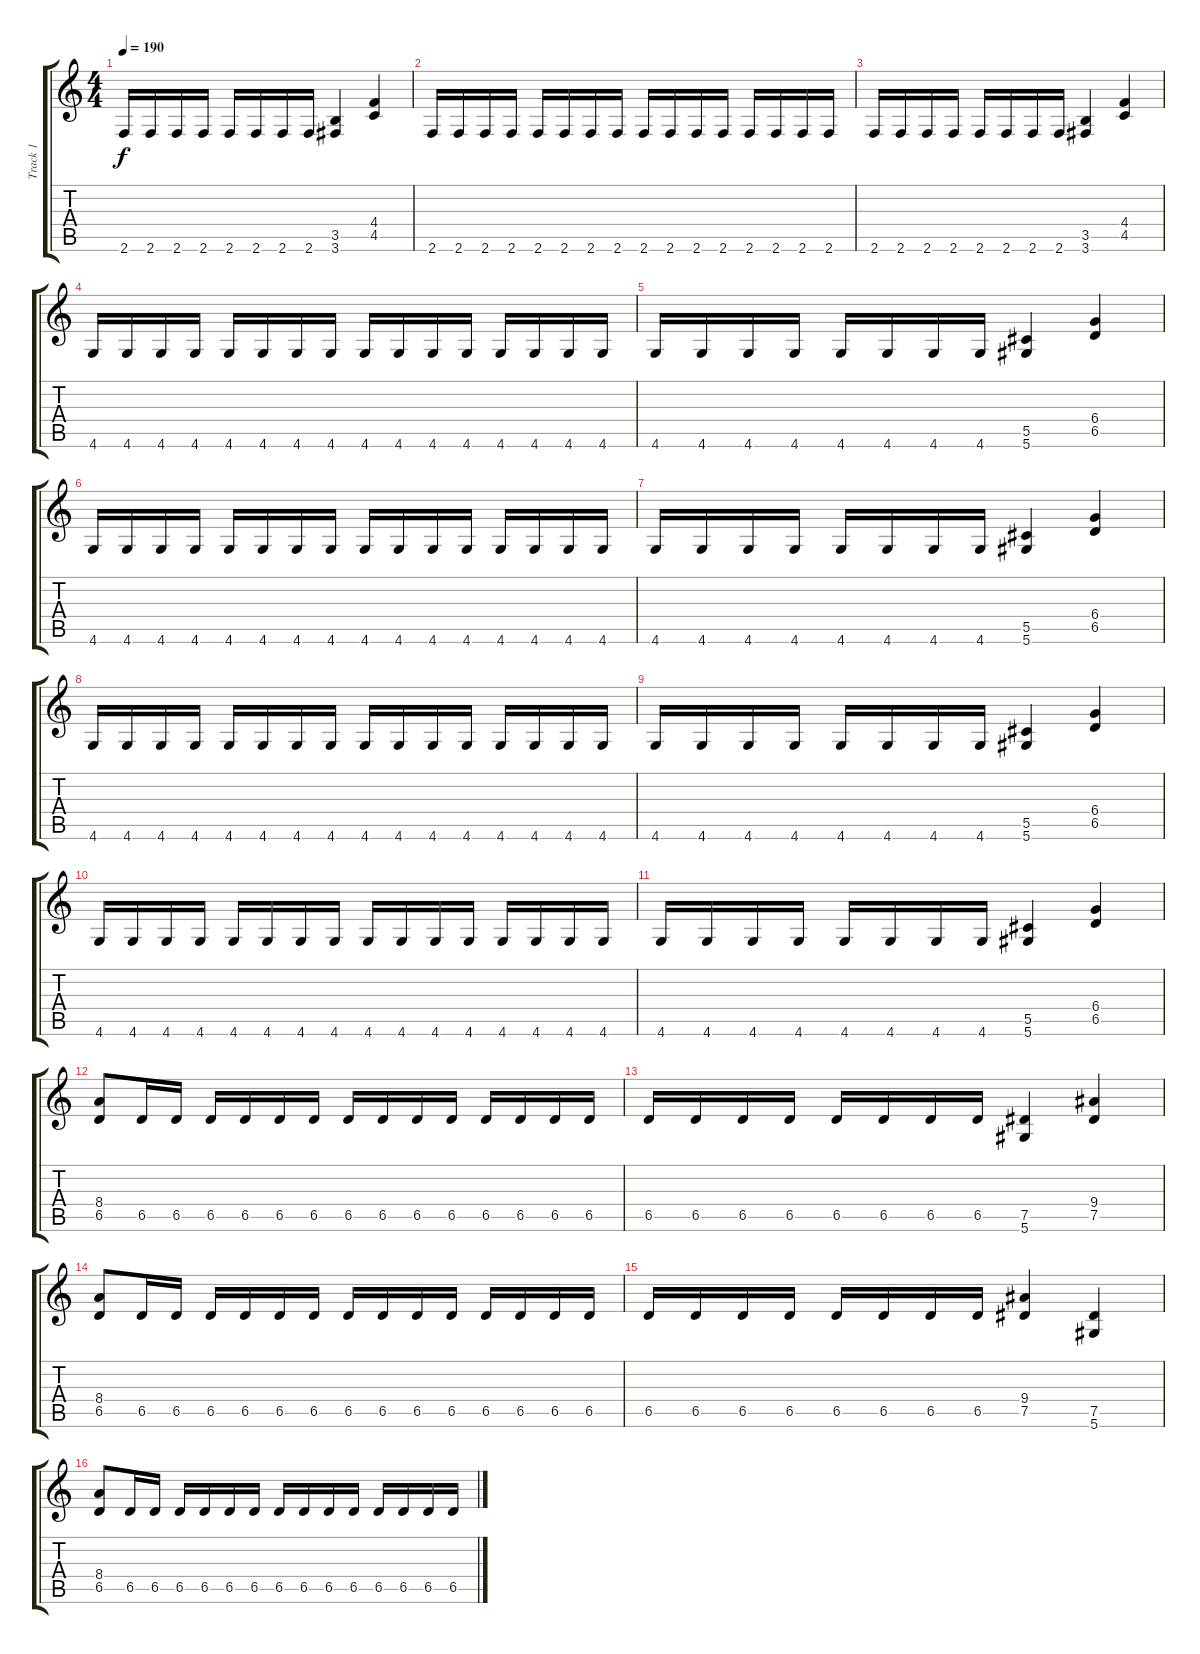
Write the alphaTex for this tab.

\track ("Track 1" "Track 1") {instrument distortionguitar}
\staff {score tabs}
\tuning (Eb4 Bb3 Gb3 Db3 Ab2 Eb2) {hide}
\ts (4 4)
\tempo 190
\clef g2
\ks c
2.6.16{dy f} 2.6.16 2.6.16 2.6.16 2.6.16 2.6.16 2.6.16 2.6.16 (3.5 3.6).4 (4.4 4.5).4 |
2.6.16 2.6.16 2.6.16 2.6.16 2.6.16 2.6.16 2.6.16 2.6.16 2.6.16 2.6.16 2.6.16 2.6.16 2.6.16 2.6.16 2.6.16 2.6.16 |
2.6.16 2.6.16 2.6.16 2.6.16 2.6.16 2.6.16 2.6.16 2.6.16 (3.5 3.6).4 (4.4 4.5).4 |
4.6.16 4.6.16 4.6.16 4.6.16 4.6.16 4.6.16 4.6.16 4.6.16 4.6.16 4.6.16 4.6.16 4.6.16 4.6.16 4.6.16 4.6.16 4.6.16 |
4.6.16 4.6.16 4.6.16 4.6.16 4.6.16 4.6.16 4.6.16 4.6.16 (5.5 5.6).4 (6.4 6.5).4 |
4.6.16 4.6.16 4.6.16 4.6.16 4.6.16 4.6.16 4.6.16 4.6.16 4.6.16 4.6.16 4.6.16 4.6.16 4.6.16 4.6.16 4.6.16 4.6.16 |
4.6.16 4.6.16 4.6.16 4.6.16 4.6.16 4.6.16 4.6.16 4.6.16 (5.5 5.6).4 (6.4 6.5).4 |
4.6.16 4.6.16 4.6.16 4.6.16 4.6.16 4.6.16 4.6.16 4.6.16 4.6.16 4.6.16 4.6.16 4.6.16 4.6.16 4.6.16 4.6.16 4.6.16 |
4.6.16 4.6.16 4.6.16 4.6.16 4.6.16 4.6.16 4.6.16 4.6.16 (5.5 5.6).4 (6.4 6.5).4 |
4.6.16 4.6.16 4.6.16 4.6.16 4.6.16 4.6.16 4.6.16 4.6.16 4.6.16 4.6.16 4.6.16 4.6.16 4.6.16 4.6.16 4.6.16 4.6.16 |
4.6.16 4.6.16 4.6.16 4.6.16 4.6.16 4.6.16 4.6.16 4.6.16 (5.5 5.6).4 (6.4 6.5).4 |
(8.4 6.5).8 6.5.16 6.5.16 6.5.16 6.5.16 6.5.16 6.5.16 6.5.16 6.5.16 6.5.16 6.5.16 6.5.16 6.5.16 6.5.16 6.5.16 |
6.5.16 6.5.16 6.5.16 6.5.16 6.5.16 6.5.16 6.5.16 6.5.16 (7.5 5.6).4 (9.4 7.5).4 |
(8.4 6.5).8 6.5.16 6.5.16 6.5.16 6.5.16 6.5.16 6.5.16 6.5.16 6.5.16 6.5.16 6.5.16 6.5.16 6.5.16 6.5.16 6.5.16 |
6.5.16 6.5.16 6.5.16 6.5.16 6.5.16 6.5.16 6.5.16 6.5.16 (9.4 7.5).4 (7.5 5.6).4 |
(8.4 6.5).8 6.5.16 6.5.16 6.5.16 6.5.16 6.5.16 6.5.16 6.5.16 6.5.16 6.5.16 6.5.16 6.5.16 6.5.16 6.5.16 6.5.16
